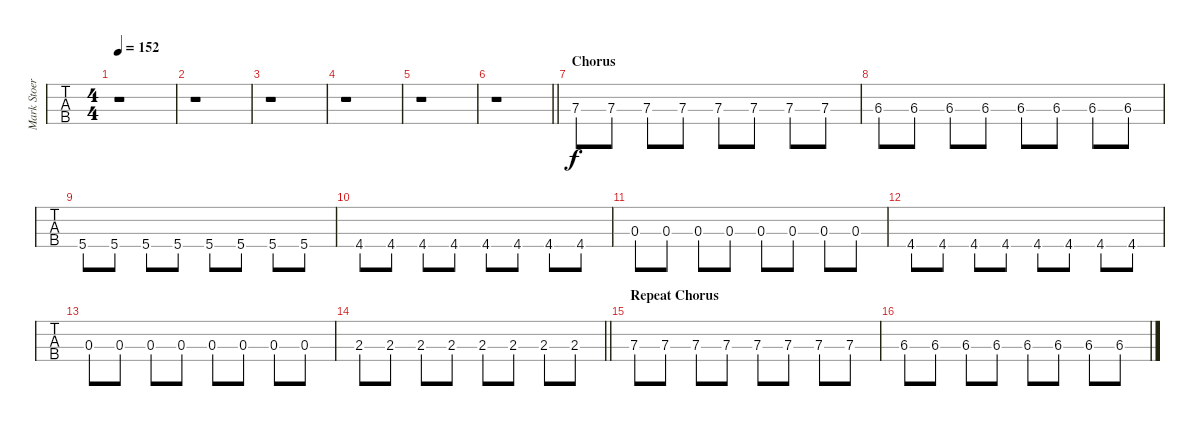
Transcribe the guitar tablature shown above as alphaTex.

\track ("Mark Stoermer" "Mark Stoer") {instrument electricbassfinger}
\staff {tabs}
\tuning (G2 D2 A1 E1) {hide}
\ts (4 4)
\tempo 152
\clef f4
\ks c
r.1{dy f} |
r.1 |
r.1 |
r.1 |
r.1 |
\barLineRight lightlight
r.1 |
\section ("" "Chorus")
7.3.8 7.3.8 7.3.8 7.3.8 7.3.8 7.3.8 7.3.8 7.3.8 |
6.3.8 6.3.8 6.3.8 6.3.8 6.3.8 6.3.8 6.3.8 6.3.8 |
5.4.8 5.4.8 5.4.8 5.4.8 5.4.8 5.4.8 5.4.8 5.4.8 |
4.4.8 4.4.8 4.4.8 4.4.8 4.4.8 4.4.8 4.4.8 4.4.8 |
0.3.8 0.3.8 0.3.8 0.3.8 0.3.8 0.3.8 0.3.8 0.3.8 |
4.4.8 4.4.8 4.4.8 4.4.8 4.4.8 4.4.8 4.4.8 4.4.8 |
0.3.8 0.3.8 0.3.8 0.3.8 0.3.8 0.3.8 0.3.8 0.3.8 |
\barLineRight lightlight
2.3.8 2.3.8 2.3.8 2.3.8 2.3.8 2.3.8 2.3.8 2.3.8 |
\section ("" "Repeat Chorus")
7.3.8 7.3.8 7.3.8 7.3.8 7.3.8 7.3.8 7.3.8 7.3.8 |
6.3.8 6.3.8 6.3.8 6.3.8 6.3.8 6.3.8 6.3.8 6.3.8
